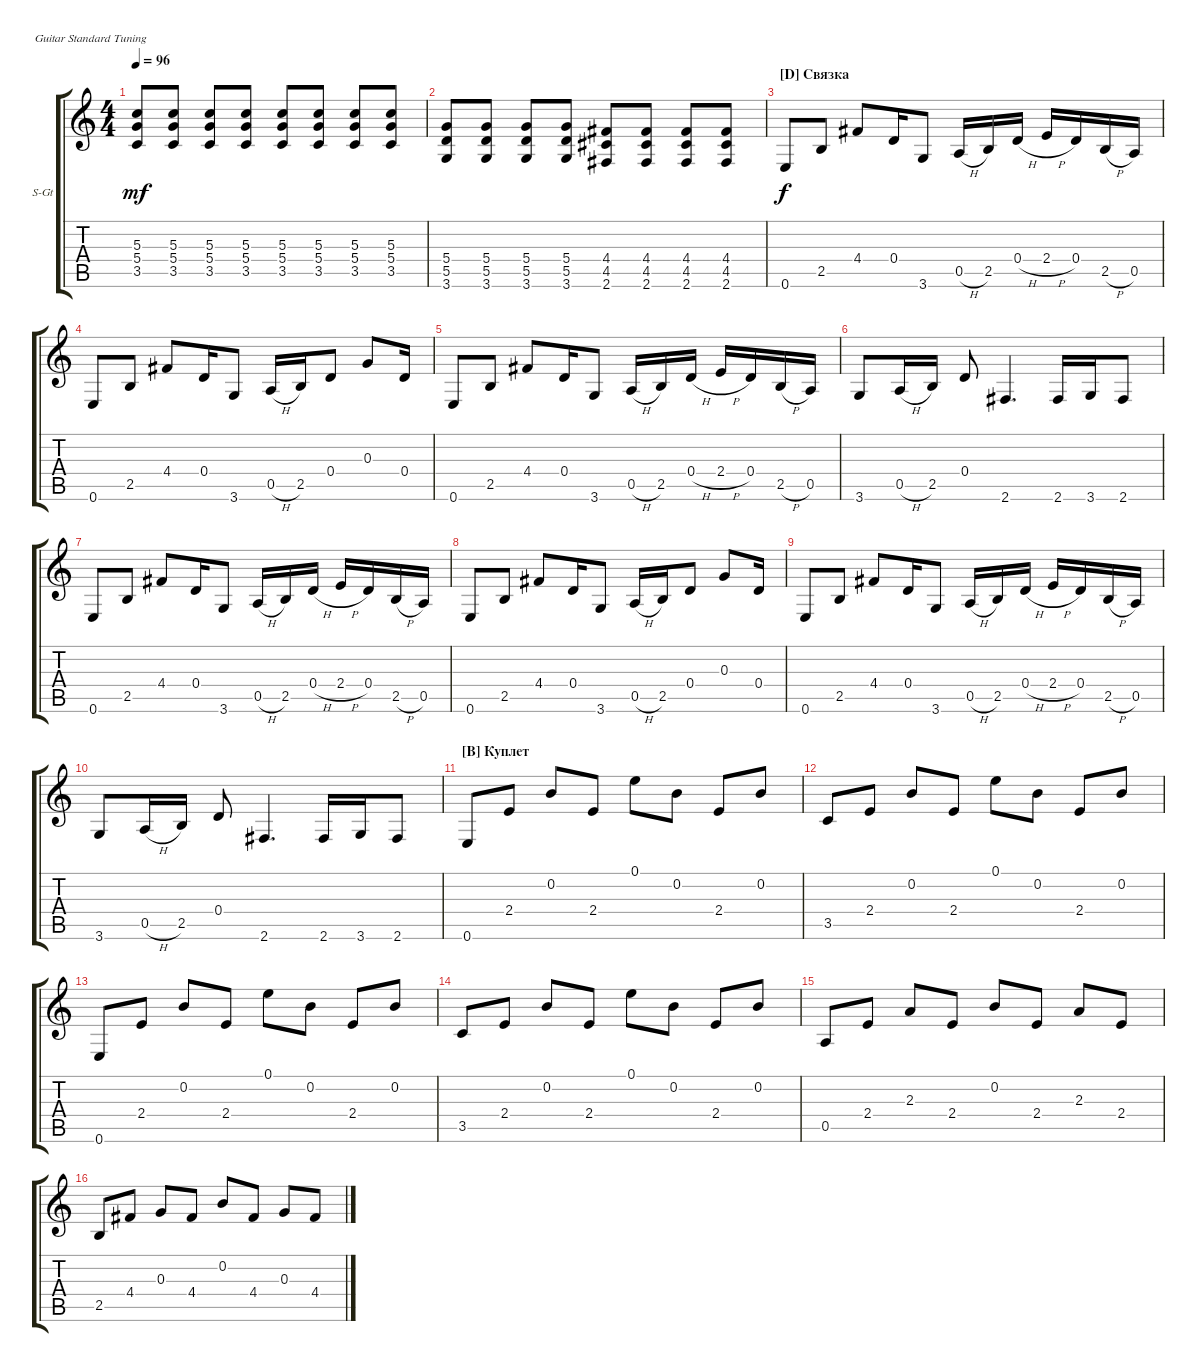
\defaultSystemsLayout 4
\bracketExtendMode groupsimilarinstruments
\firstSystemTrackNameOrientation horizontal
\otherSystemsTrackNameOrientation horizontal
\track ("Steel Guitar" "S-Gt") {instrument acousticguitarsteel}
\staff {score tabs}
\tuning (E4 B3 G3 D3 A2 E2)
\ts (4 4)
\tempo 96
\clef g2
\ks c
(3.5 5.4 5.3).8{dy mf} (3.5 5.4 5.3).8 (3.5 5.4 5.3).8 (3.5 5.4 5.3).8 (3.5 5.4 5.3).8 (3.5 5.4 5.3).8 (3.5 5.4 5.3).8 (3.5 5.4 5.3).8 |
(3.6 5.5 5.4).8 (3.6 5.5 5.4).8 (3.6 5.5 5.4).8 (3.6 5.5 5.4).8 (2.6 4.5 4.4).8 (2.6 4.5 4.4).8 (2.6 4.5 4.4).8 (2.6 4.5 4.4).8 |
\section ("D" "Связка")
0.6.8{dy f} 2.5.8 4.4.8 0.4.16 3.6.8 0.5{h}.16 2.5.16 0.4{h}.16 2.4{h}.16 0.4.16 2.5{h}.16 0.5.16 |
0.6.8 2.5.8 4.4.8 0.4.16 3.6.8 0.5{h}.16 2.5.16 0.4.8 0.3.8 0.4.16 |
0.6.8 2.5.8 4.4.8 0.4.16 3.6.8 0.5{h}.16 2.5.16 0.4{h}.16 2.4{h}.16 0.4.16 2.5{h}.16 0.5.16 |
3.6.8 0.5{h}.16 2.5.16 0.4.8 2.6.4{d} 2.6.16 3.6.16 2.6.8 |
0.6.8 2.5.8 4.4.8 0.4.16 3.6.8 0.5{h}.16 2.5.16 0.4{h}.16 2.4{h}.16 0.4.16 2.5{h}.16 0.5.16 |
0.6.8 2.5.8 4.4.8 0.4.16 3.6.8 0.5{h}.16 2.5.16 0.4.8 0.3.8 0.4.16 |
0.6.8 2.5.8 4.4.8 0.4.16 3.6.8 0.5{h}.16 2.5.16 0.4{h}.16 2.4{h}.16 0.4.16 2.5{h}.16 0.5.16 |
3.6.8 0.5{h}.16 2.5.16 0.4.8 2.6.4{d} 2.6.16 3.6.16 2.6.8 |
\section ("B" "Куплет")
0.6.8 2.4.8 0.2.8 2.4.8 0.1.8 0.2.8 2.4.8 0.2.8 |
3.5.8 2.4.8 0.2.8 2.4.8 0.1.8 0.2.8 2.4.8 0.2.8 |
0.6.8 2.4.8 0.2.8 2.4.8 0.1.8 0.2.8 2.4.8 0.2.8 |
3.5.8 2.4.8 0.2.8 2.4.8 0.1.8 0.2.8 2.4.8 0.2.8 |
0.5.8 2.4.8 2.3.8 2.4.8 0.2.8 2.4.8 2.3.8 2.4.8 |
2.5.8 4.4.8 0.3.8 4.4.8 0.2.8 4.4.8 0.3.8 4.4.8
